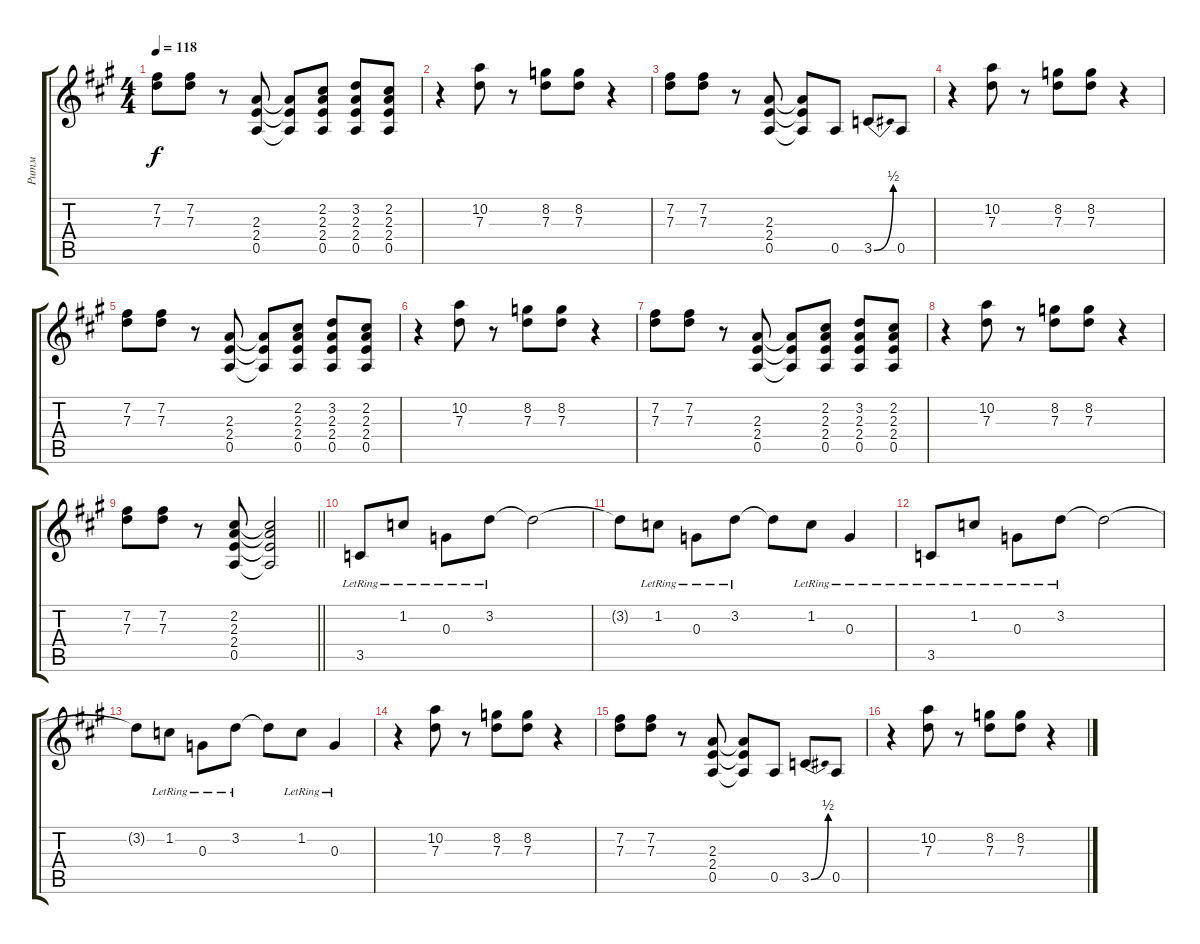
\track ("Ритм" "Ритм") {instrument distortionguitar}
\staff {score tabs}
\tuning (E4 B3 G3 D3 A2 E2) {hide}
\ts (4 4)
\tempo 118
\clef g2
\ks a
(7.2 7.3).8{dy f} (7.2 7.3).8 r.8 (2.3 2.4 0.5).8 (2.3{t} 2.4{t} 0.5{t}).8 (2.2 2.3 2.4 0.5).8 (3.2 2.3 2.4 0.5).8 (2.2 2.3 2.4 0.5).8 |
r.4 (10.2 7.3).8 r.8 (8.2 7.3).8 (8.2 7.3).8 r.4 |
(7.2 7.3).8 (7.2 7.3).8 r.8 (2.3 2.4 0.5).8 (2.3{t} 2.4{t} 0.5{t}).8 0.5.8 3.5{be (bend 0 0 60 2)}.8 0.5.8 |
r.4 (10.2 7.3).8 r.8 (8.2 7.3).8 (8.2 7.3).8 r.4 |
(7.2 7.3).8 (7.2 7.3).8 r.8 (2.3 2.4 0.5).8 (2.3{t} 2.4{t} 0.5{t}).8 (2.2 2.3 2.4 0.5).8 (3.2 2.3 2.4 0.5).8 (2.2 2.3 2.4 0.5).8 |
r.4 (10.2 7.3).8 r.8 (8.2 7.3).8 (8.2 7.3).8 r.4 |
(7.2 7.3).8 (7.2 7.3).8 r.8 (2.3 2.4 0.5).8 (2.3{t} 2.4{t} 0.5{t}).8 (2.2 2.3 2.4 0.5).8 (3.2 2.3 2.4 0.5).8 (2.2 2.3 2.4 0.5).8 |
r.4 (10.2 7.3).8 r.8 (8.2 7.3).8 (8.2 7.3).8 r.4 |
\barLineRight lightlight
(7.2 7.3).8 (7.2 7.3).8 r.8 (2.2 2.3 2.4 0.5).8 (2.2{t} 2.3{t} 2.4{t} 0.5{t}).2 |
3.5{lr}.8 1.2{lr}.8 0.3{lr}.8 3.2{lr}.8 3.2{t}.2 |
3.2{t}.8 1.2{lr}.8 0.3{lr}.8 3.2{lr}.8 3.2{t}.8 1.2{lr}.8 0.3{lr}.4 |
3.5{lr}.8 1.2{lr}.8 0.3{lr}.8 3.2{lr}.8 3.2{t}.2 |
3.2{t}.8 1.2{lr}.8 0.3{lr}.8 3.2{lr}.8 3.2{t}.8 1.2{lr}.8 0.3{lr}.4 |
r.4 (10.2 7.3).8 r.8 (8.2 7.3).8 (8.2 7.3).8 r.4 |
(7.2 7.3).8 (7.2 7.3).8 r.8 (2.3 2.4 0.5).8 (2.3{t} 2.4{t} 0.5{t}).8 0.5.8 3.5{be (bend 0 0 60 2)}.8 0.5.8 |
r.4 (10.2 7.3).8 r.8 (8.2 7.3).8 (8.2 7.3).8 r.4
